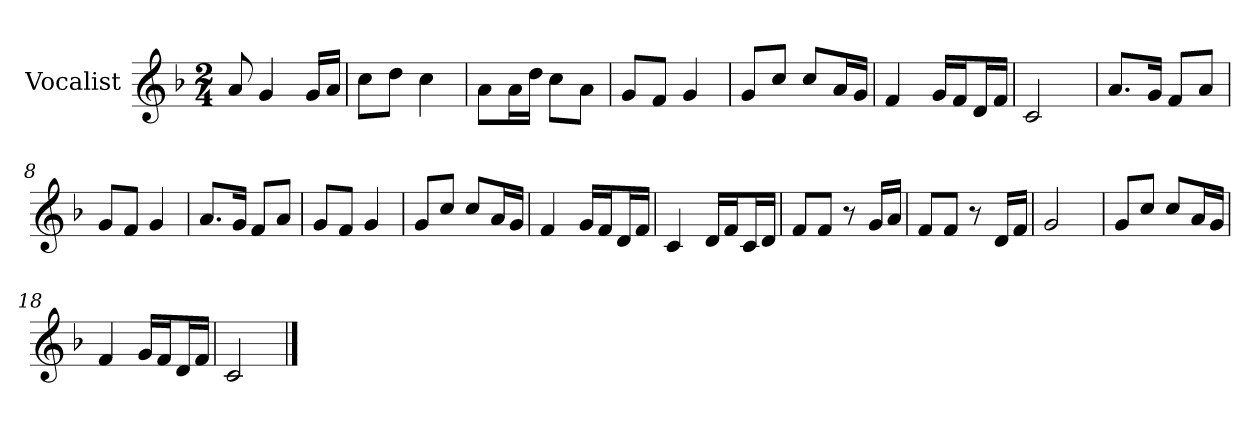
**kern
*part1
*staff1
*I"Vocalist
*k[b-]
*F:
*M2/4
=
8a
4g
16gLL
16aJJ
=1
8ccL
8ddJ
4cc
=2
8aL
16aL
16ddJJ
8ccL
8aJ
=3
8gL
8fJ
4g
=4
8gL
8ccJ
8ccL
16aL
16gJJ
=5
4f
16gLL
16fJ
16dL
16fJJ
=6
2c
=7
8.aL
16gJk
8fL
8aJ
=8
8gL
8fJ
4g
=9
8.aL
16gJk
8fL
8aJ
=10
8gL
8fJ
4g
=11
8gL
8ccJ
8ccL
16aL
16gJJ
=12
4f
16gLL
16fJ
16dL
16fJJ
=13
4c
16dLL
16fJ
16cL
16dJJ
=14
8fL
8fJ
8r
16gLL
16aJJ
=15
8fL
8fJ
8r
16dLL
16fJJ
=16
2g
=17
8gL
8ccJ
8ccL
16aL
16gJJ
=18
4f
16gLL
16fJ
16dL
16fJJ
=19
2c
==
*-
